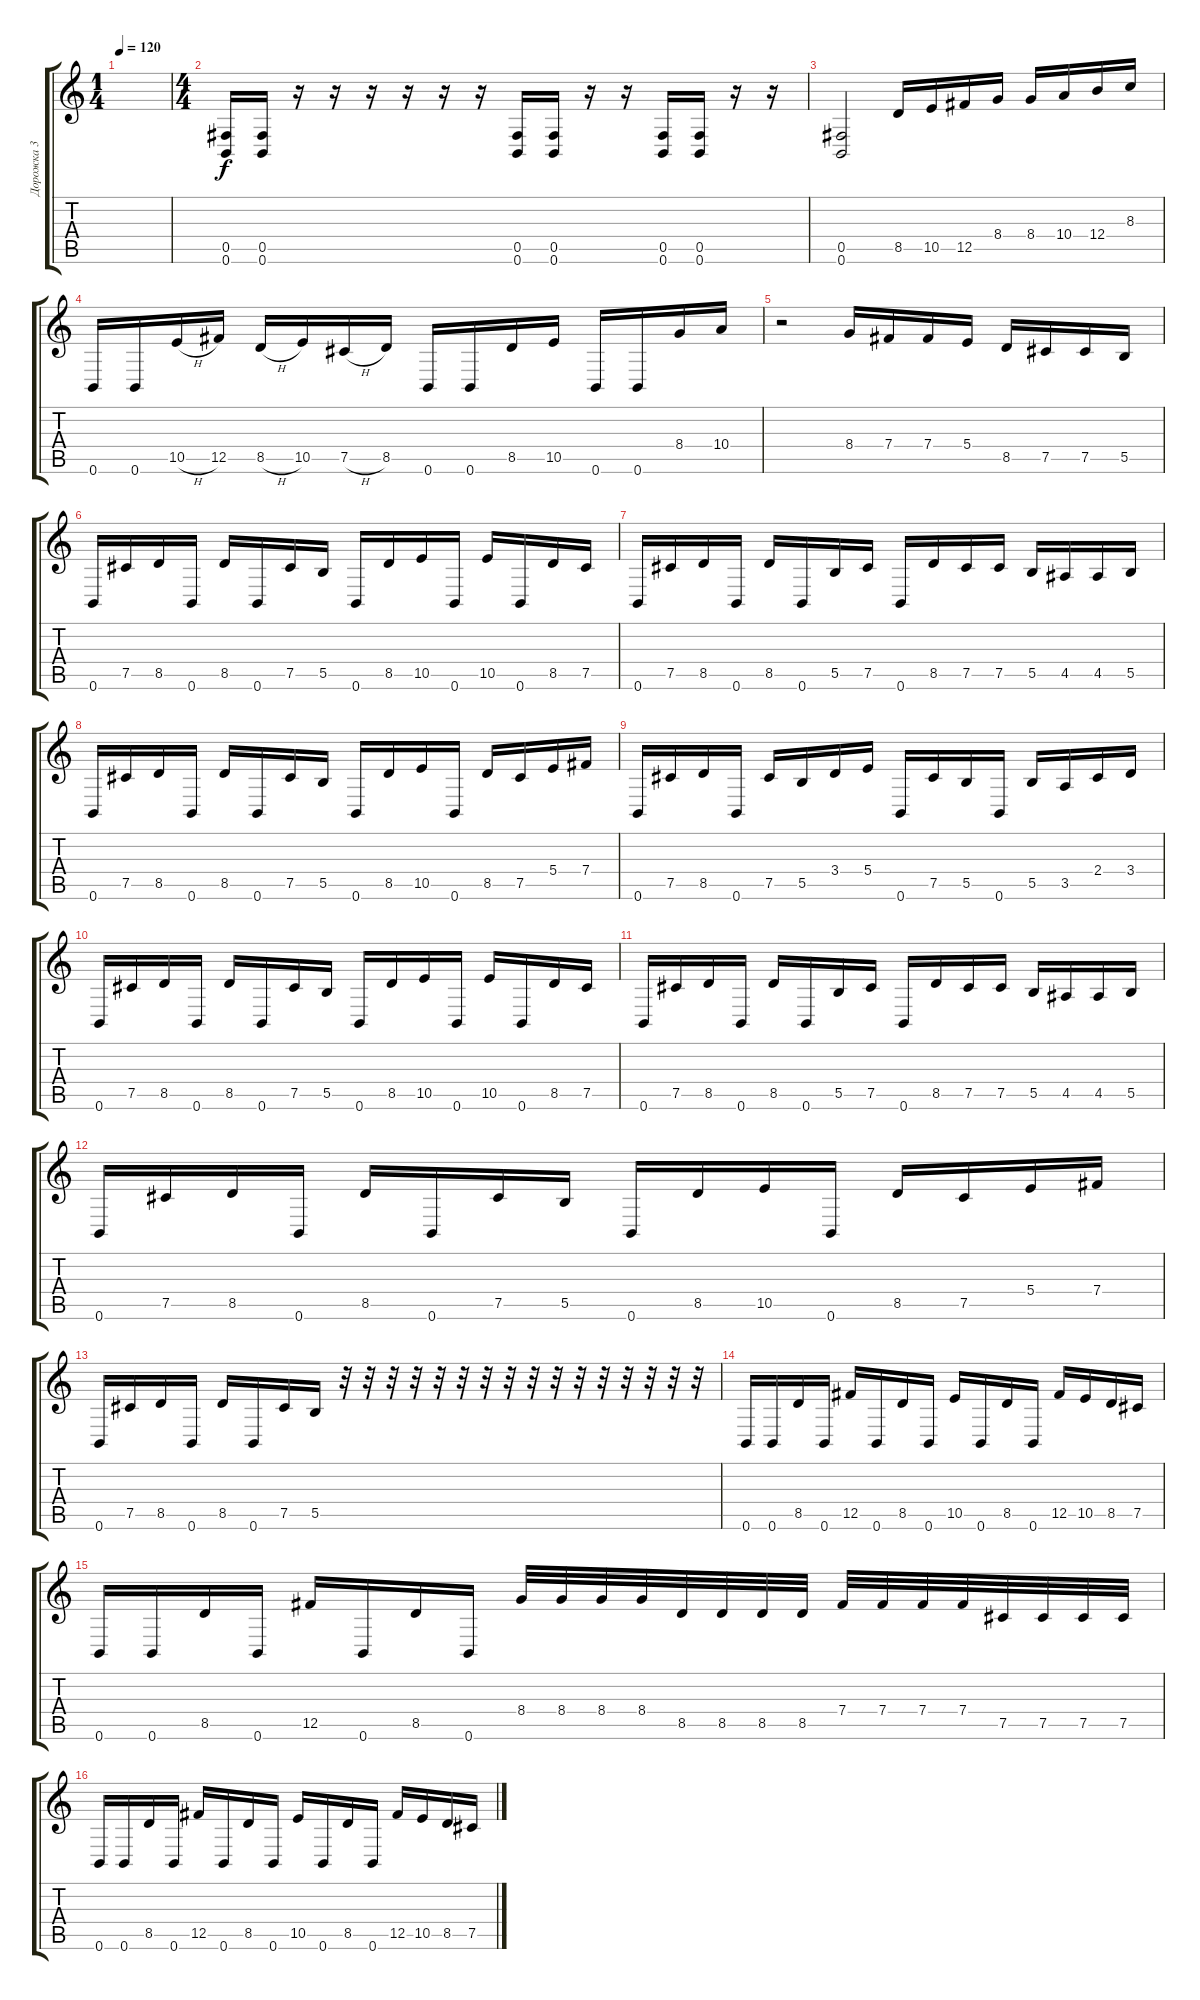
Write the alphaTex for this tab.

\track ("Дорожка 3" "Дорожка 3") {instrument overdrivenguitar}
\staff {score tabs}
\tuning (C4 Ab3 E3 B2 Gb2 B1) {hide}
\ts (1 4)
\tempo 120
\clef g2
\ks c
|
\ts (4 4)
(0.5 0.6).16 (0.5 0.6).16 r.16 r.16 r.16 r.16 r.16 r.16 (0.5 0.6).16 (0.5 0.6).16 r.16 r.16 (0.5 0.6).16 (0.5 0.6).16 r.16 r.16 |
(0.5 0.6).2 8.5.16 10.5.16 12.5.16 8.4.16 8.4.16 10.4.16 12.4.16 8.3.16 |
0.6.16 0.6.16 10.5{h}.16 12.5.16 8.5{h}.16 10.5.16 7.5{h}.16 8.5.16 0.6.16 0.6.16 8.5.16 10.5.16 0.6.16 0.6.16 8.4.16 10.4.16 |
r.2 8.4.16 7.4.16 7.4.16 5.4.16 8.5.16 7.5.16 7.5.16 5.5.16 |
0.6.16 7.5.16 8.5.16 0.6.16 8.5.16 0.6.16 7.5.16 5.5.16 0.6.16 8.5.16 10.5.16 0.6.16 10.5.16 0.6.16 8.5.16 7.5.16 |
0.6.16 7.5.16 8.5.16 0.6.16 8.5.16 0.6.16 5.5.16 7.5.16 0.6.16 8.5.16 7.5.16 7.5.16 5.5.16 4.5.16 4.5.16 5.5.16 |
0.6.16 7.5.16 8.5.16 0.6.16 8.5.16 0.6.16 7.5.16 5.5.16 0.6.16 8.5.16 10.5.16 0.6.16 8.5.16 7.5.16 5.4.16 7.4.16 |
0.6.16 7.5.16 8.5.16 0.6.16 7.5.16 5.5.16 3.4.16 5.4.16 0.6.16 7.5.16 5.5.16 0.6.16 5.5.16 3.5.16 2.4.16 3.4.16 |
0.6.16 7.5.16 8.5.16 0.6.16 8.5.16 0.6.16 7.5.16 5.5.16 0.6.16 8.5.16 10.5.16 0.6.16 10.5.16 0.6.16 8.5.16 7.5.16 |
0.6.16 7.5.16 8.5.16 0.6.16 8.5.16 0.6.16 5.5.16 7.5.16 0.6.16 8.5.16 7.5.16 7.5.16 5.5.16 4.5.16 4.5.16 5.5.16 |
0.6.16 7.5.16 8.5.16 0.6.16 8.5.16 0.6.16 7.5.16 5.5.16 0.6.16 8.5.16 10.5.16 0.6.16 8.5.16 7.5.16 5.4.16 7.4.16 |
0.6.16 7.5.16 8.5.16 0.6.16 8.5.16 0.6.16 7.5.16 5.5.16 r.32 r.32 r.32 r.32 r.32 r.32 r.32 r.32 r.32 r.32 r.32 r.32 r.32 r.32 r.32 r.32 |
0.6.16 0.6.16 8.5.16 0.6.16 12.5.16 0.6.16 8.5.16 0.6.16 10.5.16 0.6.16 8.5.16 0.6.16 12.5.16 10.5.16 8.5.16 7.5.16 |
0.6.16 0.6.16 8.5.16 0.6.16 12.5.16 0.6.16 8.5.16 0.6.16 8.4.32 8.4.32 8.4.32 8.4.32 8.5.32 8.5.32 8.5.32 8.5.32 7.4.32 7.4.32 7.4.32 7.4.32 7.5.32 7.5.32 7.5.32 7.5.32 |
0.6.16 0.6.16 8.5.16 0.6.16 12.5.16 0.6.16 8.5.16 0.6.16 10.5.16 0.6.16 8.5.16 0.6.16 12.5.16 10.5.16 8.5.16 7.5.16
